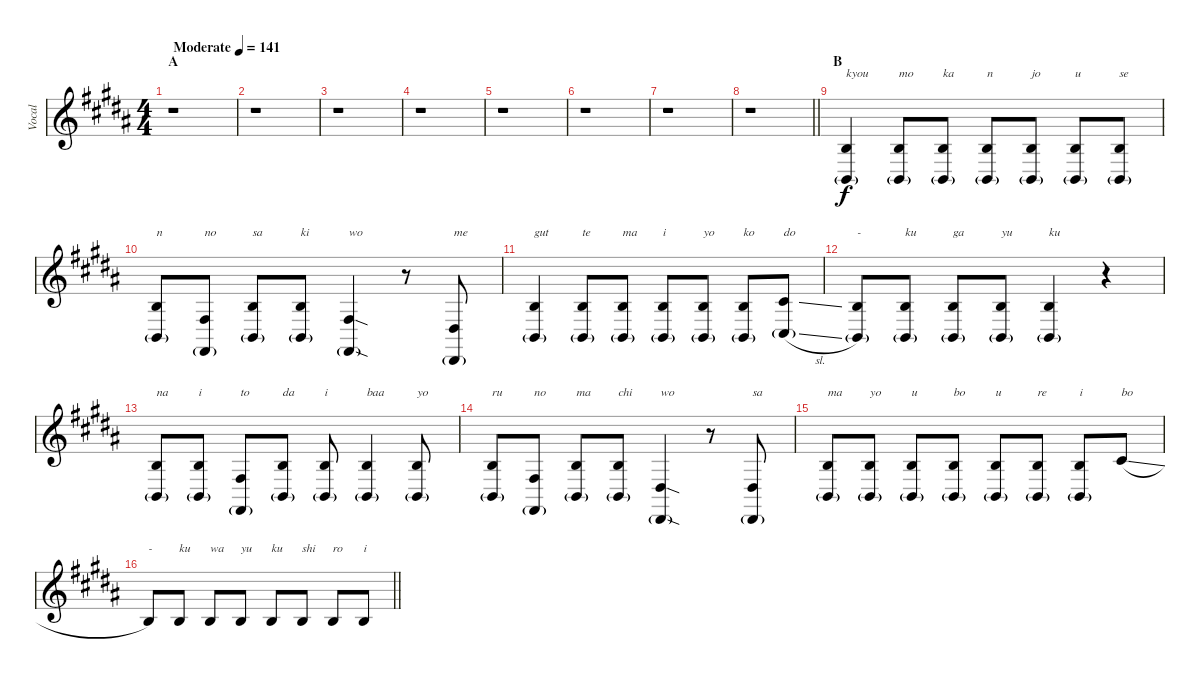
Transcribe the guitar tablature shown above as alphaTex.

\track ("Vocal" "Vocal") {instrument clarinet}
\staff {score}
\tuning (E4 B3 G3 D3 A2 E2 B1) {hide}
\ts (4 4)
\section ("" "A")
\tempo (141 "Moderate")
\clef g2
\ks b
r.1{dy f instrument clarinet} |
r.1 |
r.1 |
r.1 |
r.1 |
r.1 |
r.1 |
\barLineRight lightlight
r.1 |
\section ("" "B")
(0.2 2.5{g}).4{txt "kyou"} (0.2 2.5{g}).8{txt "mo"} (0.2 2.5{g}).8{txt "ka"} (0.2 2.5{g}).8{txt "n"} (0.2 2.5{g}).8{txt "jo"} (0.2 2.5{g}).8{txt "u"} (0.2 2.5{g}).8{txt "se"} |
(0.2 2.5{g}).8{txt "n"} (4.4 2.6{g}).8{txt "no"} (0.2 2.5{g}).8{txt "sa"} (0.2 2.5{g}).8{txt "ki"} (4.4{sod} 2.6{sod g}).4{txt "wo"} r.8 (1.4 4.7{g}).8{txt "me"} |
(0.2 2.5{g}).4{txt "gut"} (0.2 2.5{g}).8{txt "te"} (0.2 2.5{g}).8{txt "ma"} (0.2 2.5{g}).8{txt "i"} (0.2 2.5{g}).8{txt "yo"} (0.2 2.5{g}).8{txt "ko"} (2.2{sl} 4.5{sl g}).8{txt "do"} |
(0.2 2.5{g}).8{txt "-"} (0.2 2.5{g}).8{txt "ku"} (0.2 2.5{g}).8{txt "ga"} (0.2 2.5{g}).8{txt "yu"} (0.2 2.5{g}).4{txt "ku"} r.4 |
(0.2 2.5{g}).8{txt "na"} (0.2 2.5{g}).8{txt "i"} (4.4 2.6{g}).8{txt "to"} (0.2 2.5{g}).8{txt "da"} (0.2 2.5{g}).8{txt "i"} (0.2 2.5{g}).4{txt "baa"} (0.2 2.5{g}).8{txt "yo"} |
(0.2 2.5{g}).8{txt "ru"} (4.4 2.6{g}).8{txt "no"} (0.2 2.5{g}).8{txt "ma"} (0.2 2.5{g}).8{txt "chi"} (1.4{sod} 4.7{sod g}).4{txt "wo"} r.8 (1.4 4.7{g}).8{txt "sa"} |
(0.2 2.5{g}).8{txt "ma"} (0.2 2.5{g}).8{txt "yo"} (0.2 2.5{g}).8{txt "u"} (0.2 2.5{g}).8{txt "bo"} (0.2 2.5{g}).8{txt "u"} (0.2 2.5{g}).8{txt "re"} (0.2 2.5{g}).8{txt "i"} 2.2{sl}.8{txt "bo"} |
\barLineRight lightlight
0.2.8{txt "-"} 0.2.8{txt "ku"} 0.2.8{txt "wa"} 0.2.8{txt "yu"} 0.2.8{txt "ku"} 0.2.8{txt "shi"} 0.2.8{txt "ro"} 0.2.8{txt "i"}
